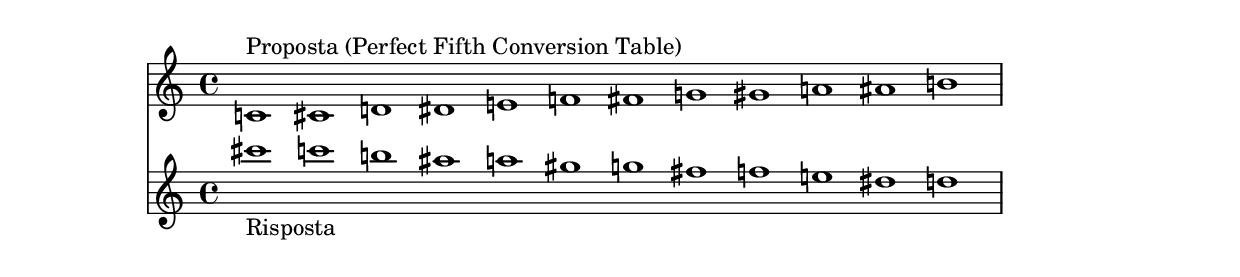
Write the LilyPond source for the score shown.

% LilyPond engraving system - http://www.lilypond.org/

\version "2.16.0"

upper = \relative c' {
  \cadenzaOn

c!1^"Proposta (Perfect Fifth Conversion Table)"
cis!
d!
dis!
e!
f!
fis!
g!
gis!
a!
ais!
b!

  \cadenzaOff
  \bar "|"
}


lower = \relative c''' {
  \cadenzaOn

cis!1_"Risposta"
c!
b!
ais!
a!
gis!
g!
fis!
f!
e!
dis!
d!

  \cadenzaOff
  \bar "|"
}

theblackdots = {
  <<
%   \new StaffGroup <<
      \new Staff = "upper" \upper
      \new Staff = "lower" \lower
%   >>
  >>
}

\score {
  \theblackdots
  \layout { }
}
